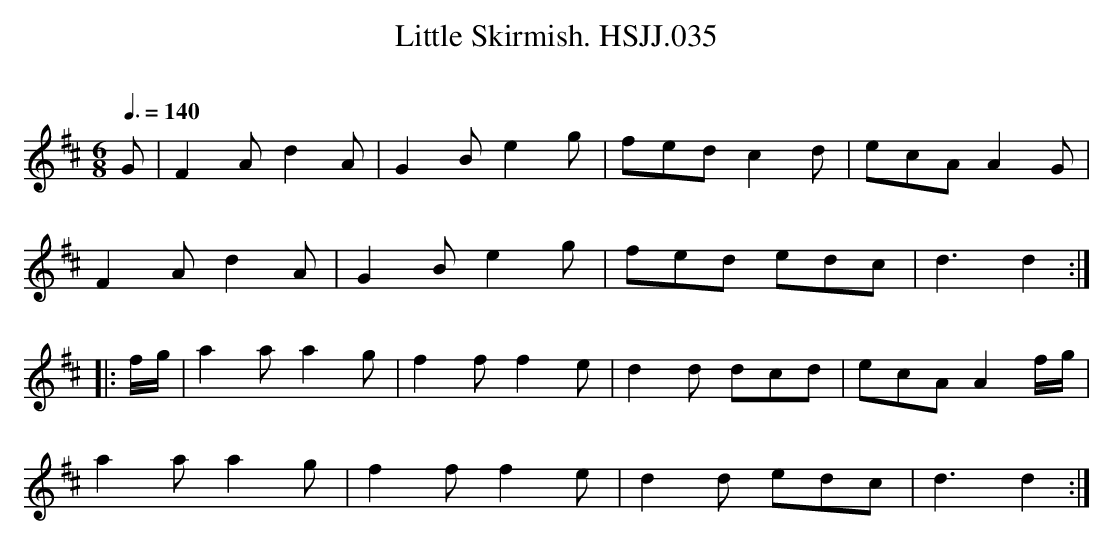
X:1
T:Little Skirmish. HSJJ.035
M:6/8
L:1/8
Q:3/8=140
O:
K:D
G|F2Ad2A|G2Be2g|fed c2d|ecAA2G|
F2Ad2A|G2Be2g|fed edc|d3d2:|
|:f/g/|a2aa2g|f2ff2e|d2d dcd|ecAA2f/g/|
a2aa2g|f2ff2e|d2d edc|d3d2:|
